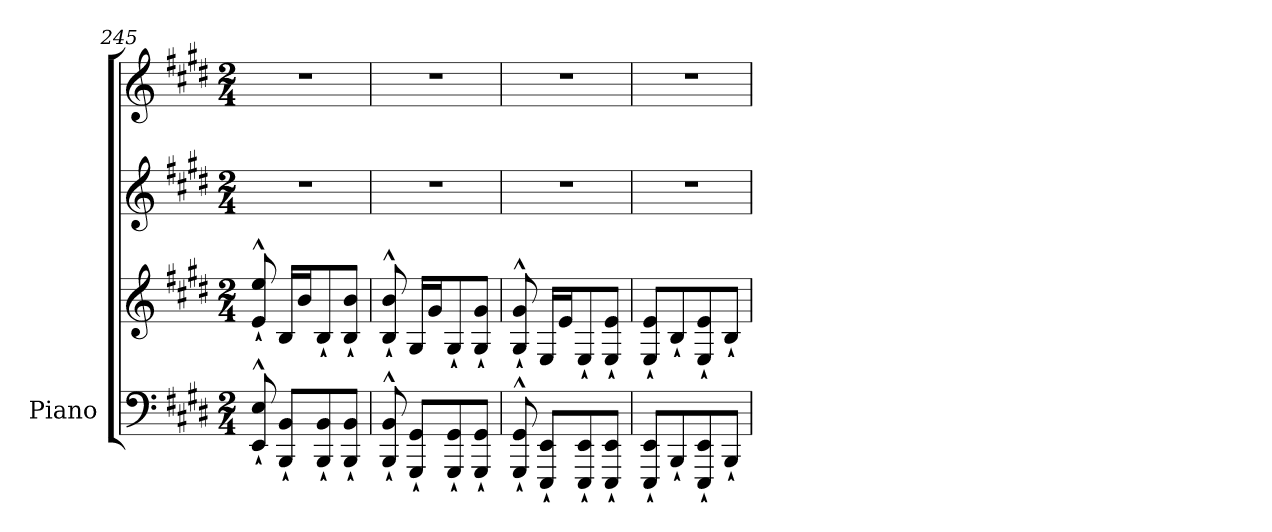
**kern	**kern	**kern	**kern
*part1	*part1	*part1	*part1
*staff4	*staff3	*staff2	*staff1
*I"Piano	*	*	*
*I'Pno.	*	*	*
*clefF4	*clefG2	*clefG2	*clefG2
*k[f#c#g#d#]	*k[f#c#g#d#]	*k[f#c#g#d#]	*k[f#c#g#d#]
*M2/4	*M2/4	*M2/4	*M2/4
=245	=245	=245	=245
8EE/`^^ 8E/`^^	8e/`^^ 8ee/`^^	2r	2r
8BBB/` 8BB/`L	16B/LL	.	.
.	16b/J	.	.
8BBB/` 8BB/`	8B`/	.	.
8BBB/` 8BB/`J	8B/` 8b/`J	.	.
=246	=246	=246	=246
8BBB/`^^ 8BB/`^^	8B/`^^ 8b/`^^	2r	2r
8GGG#/` 8GG#/`L	16G#/LL	.	.
.	16g#/J	.	.
8GGG#/` 8GG#/`	8G#`/	.	.
8GGG#/` 8GG#/`J	8G#/` 8g#/`J	.	.
=247	=247	=247	=247
8GGG#/`^^ 8GG#/`^^	8G#/`^^ 8g#/`^^	2r	2r
8EEE/` 8EE/`L	16E/LL	.	.
.	16e/J	.	.
8EEE/` 8EE/`	8E`/	.	.
8EEE/` 8EE/`J	8E/` 8e/`J	.	.
=248	=248	=248	=248
8EEE/` 8EE/`L	8E/` 8e/`L	2r	2r
8BBB`/	8B`/	.	.
8EEE/` 8EE/`	8E/` 8e/`	.	.
8BBB`/J	8B`/J	.	.
=	=	=	=
*-	*-	*-	*-
